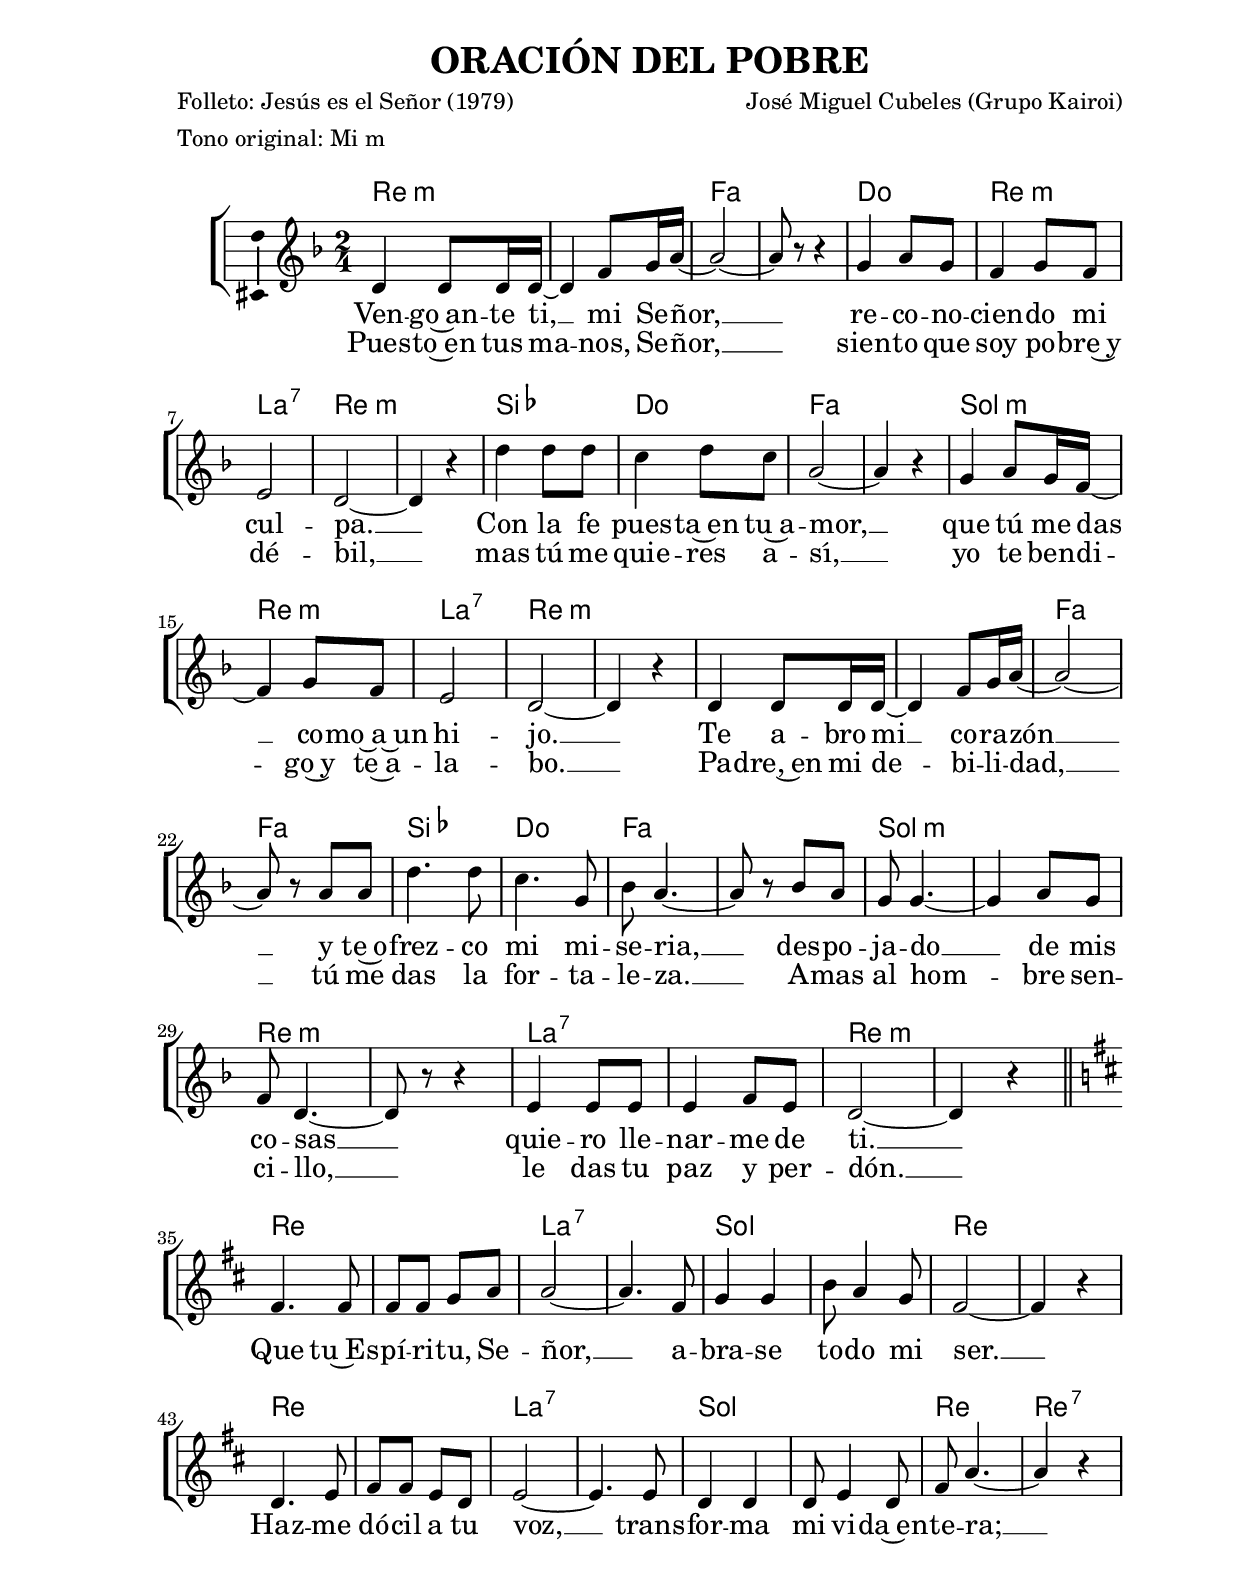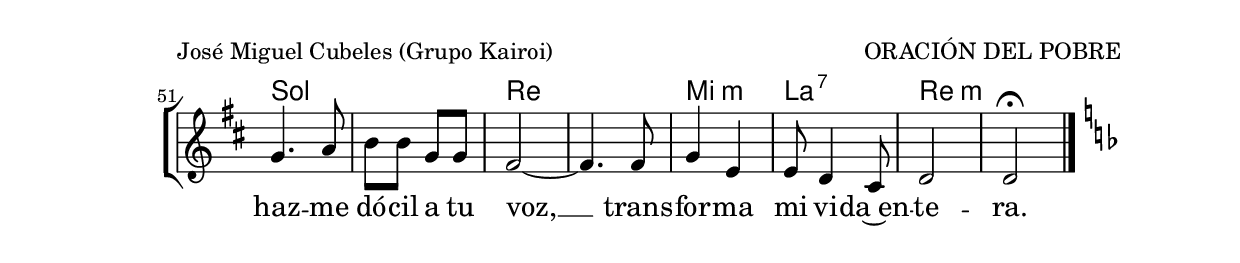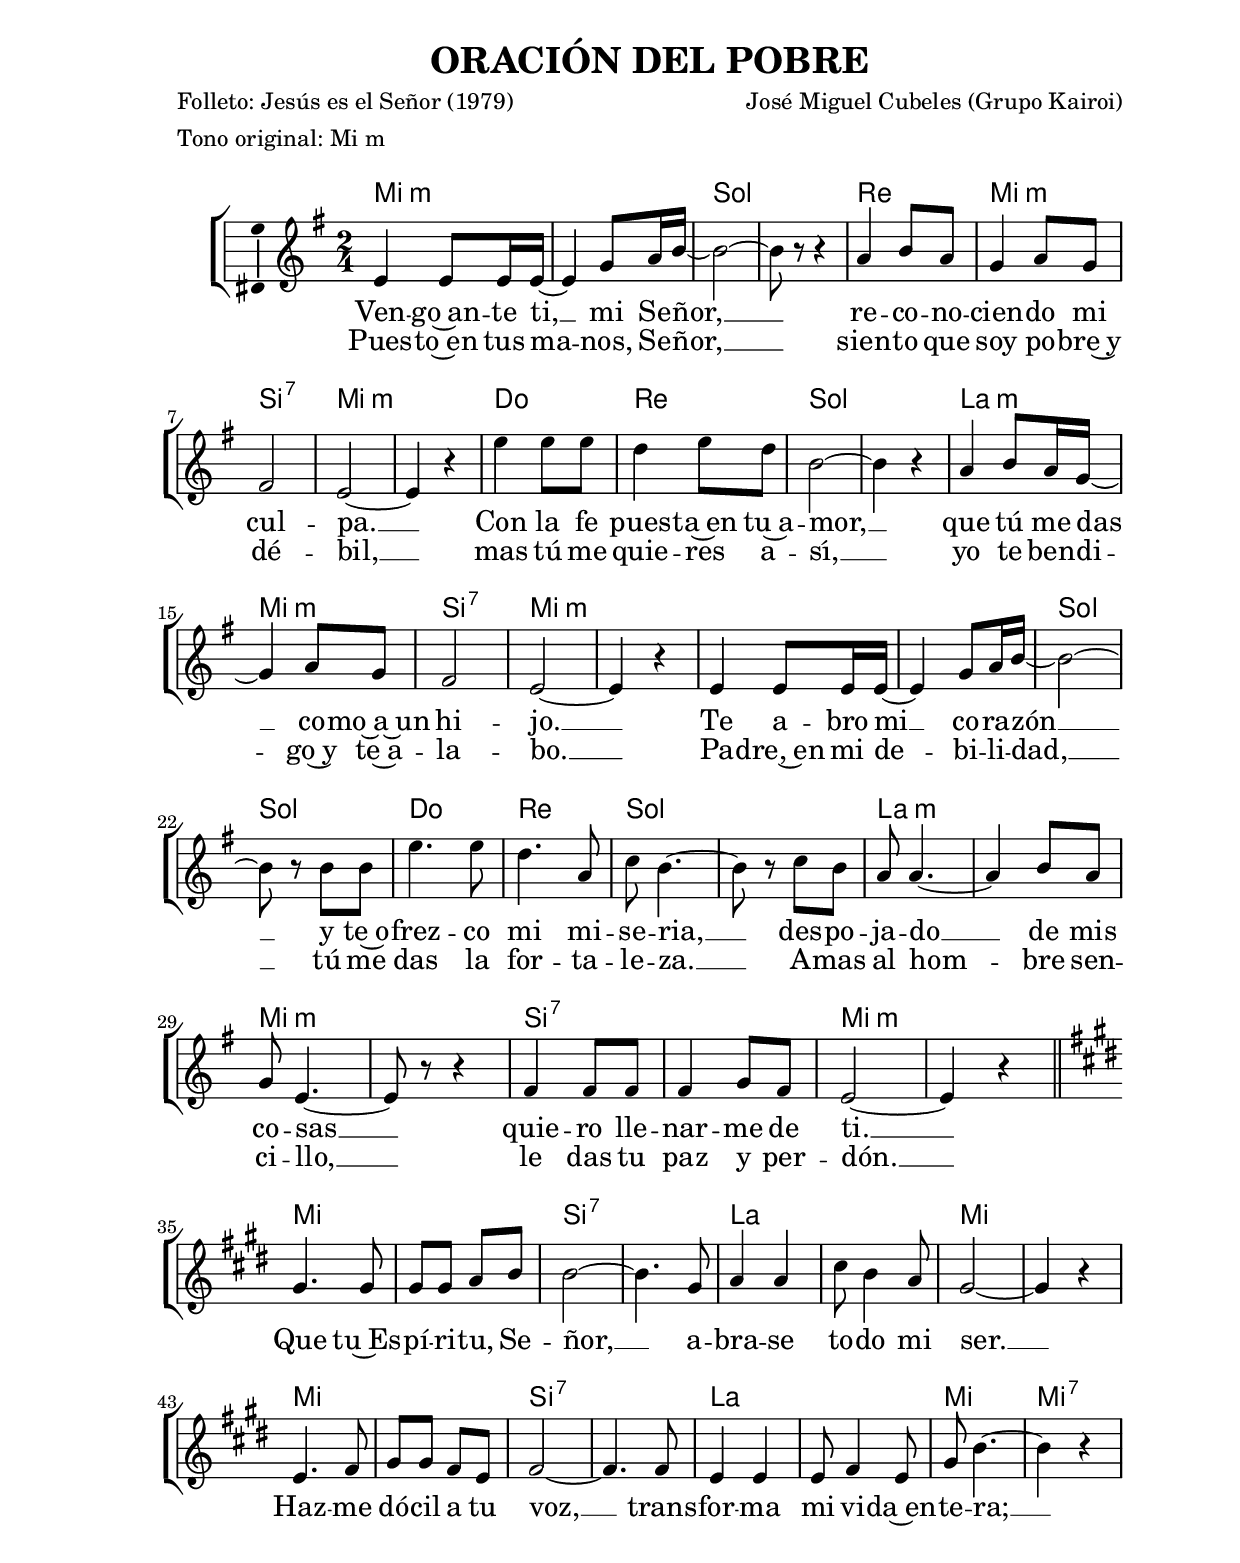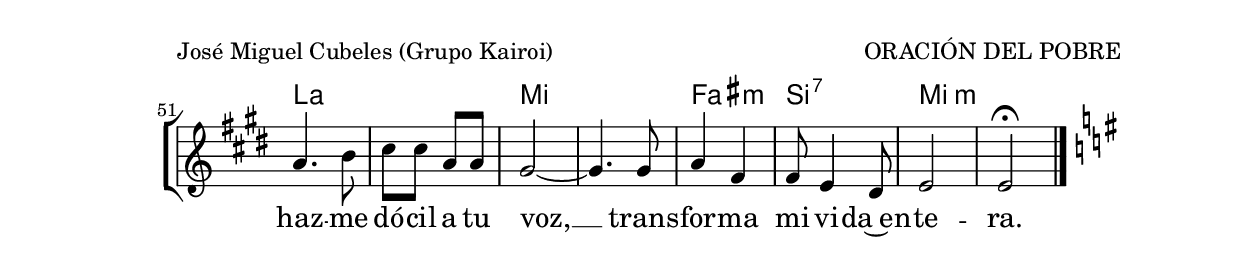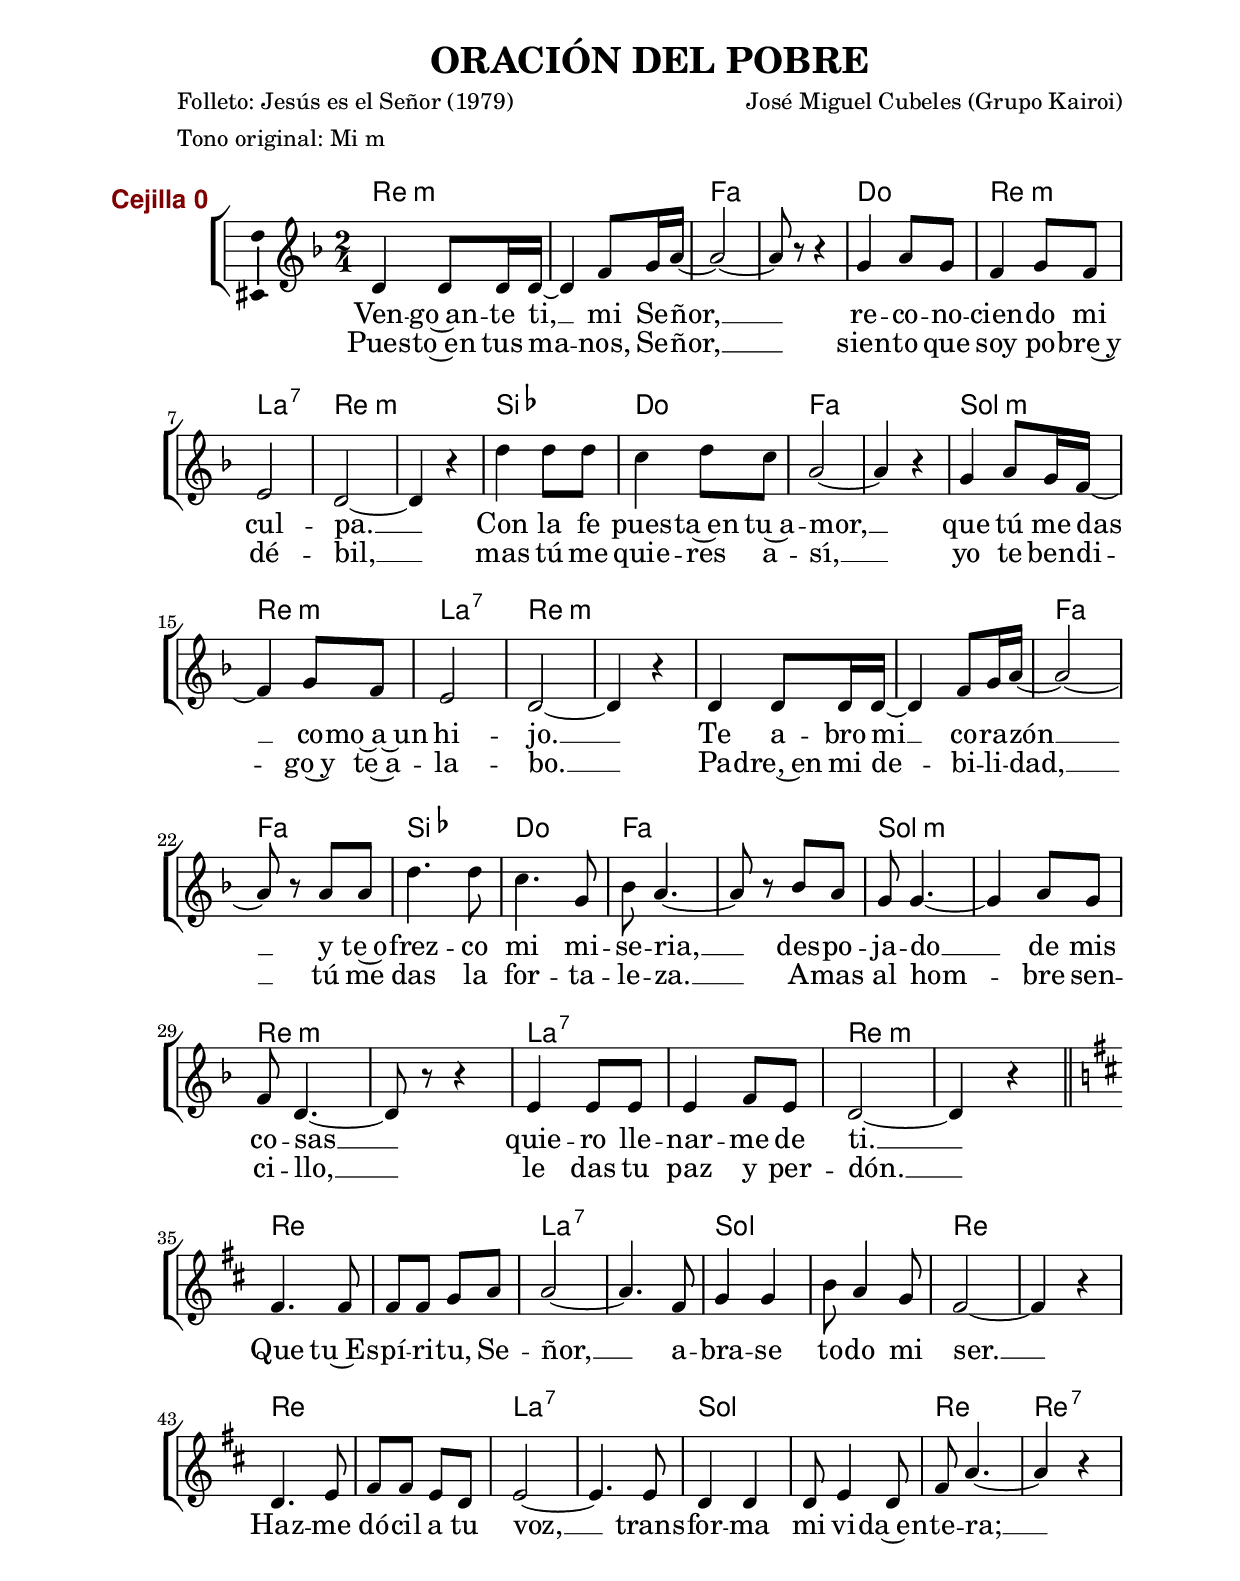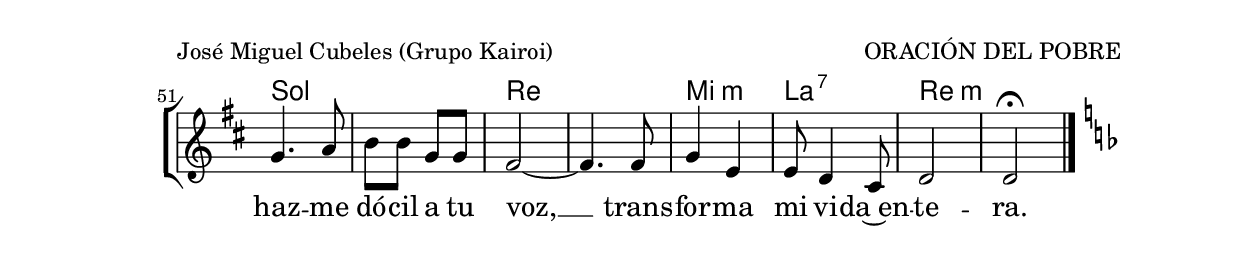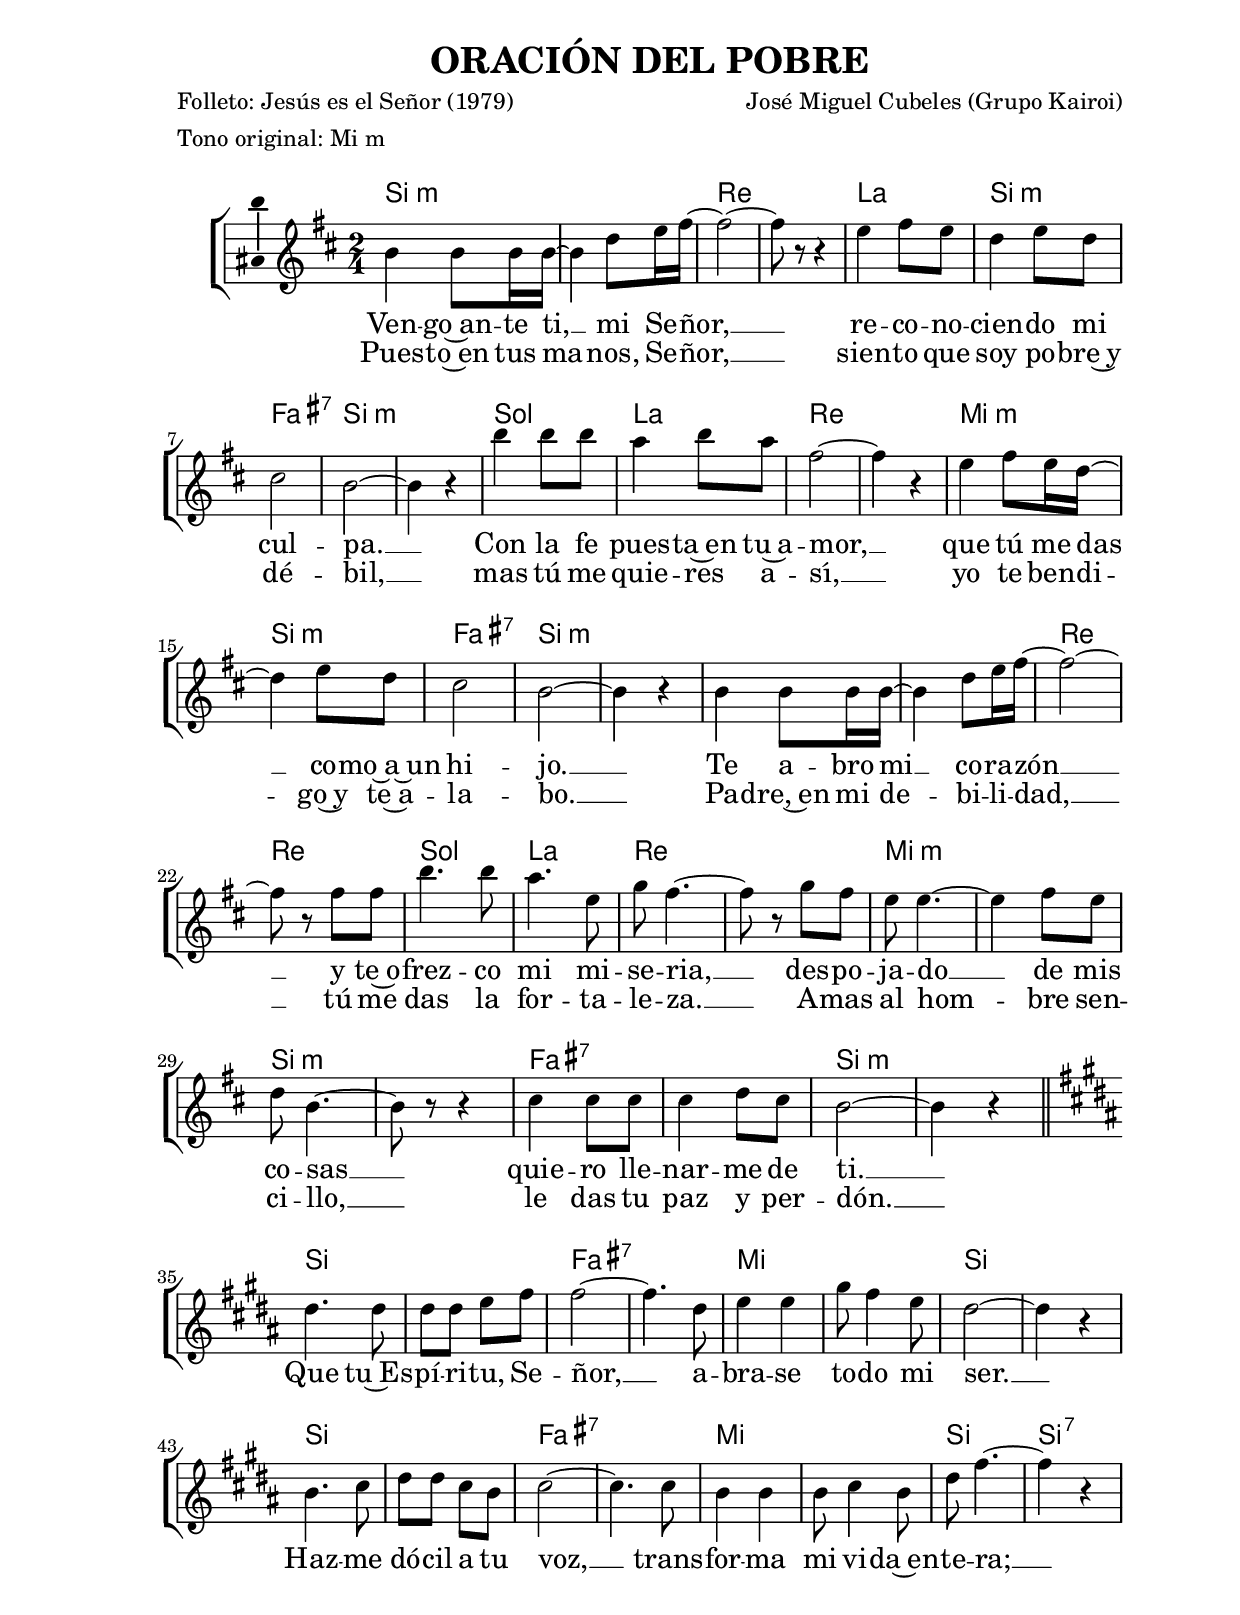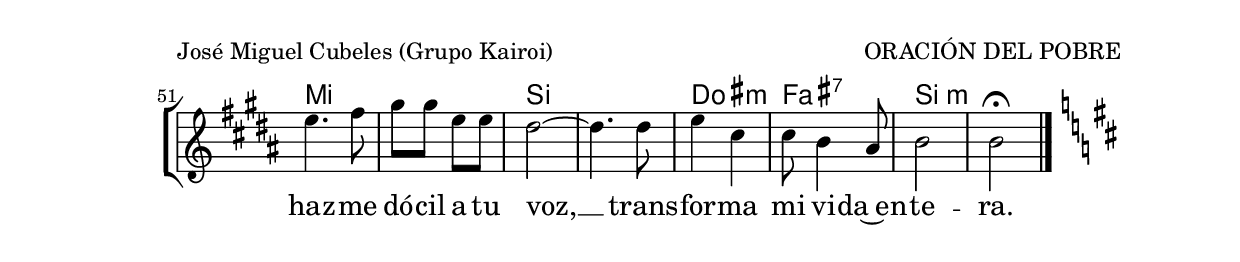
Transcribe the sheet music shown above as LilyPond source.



%versión de lilypond para la que se ha escrito esta partitura:
\version "2.16.0"

	%Tamaño papel
	#(set-default-paper-size "a4")
	%Tamaño partitura
	#(set-global-staff-size 20)
	%No responde al pulsar sobre una nota
	#(ly:set-option 'point-and-click #f)

%parámetros del encabezamiento:
\header {
	title = "ORACIÓN DEL POBRE"
	subtitle = ""
	composer = "José Miguel Cubeles (Grupo Kairoi)"
	poet = "Folleto: Jesús es el Señor (1979)"
	meter = "Tono original: Mi m"
	arranger = ""
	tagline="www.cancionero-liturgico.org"
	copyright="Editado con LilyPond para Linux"
	tiempo = ""
	usos = "Comunión, Gracias"
	letra = ""
	}

%parámetros asociados al papel:
\paper  {
	oddHeaderMarkup = \markup {\fill-line { \on-the-fly #not-first-page \fromproperty #'header:title \on-the-fly #not-first-page \fromproperty #'header:composer }}
	evenHeaderMarkup = \markup {\fill-line { \fromproperty #'header:composer \fromproperty #'header:title }}
	#(set-paper-size "a4")
	print-page-number = ##f
	first-page-number = 1
	print-first-page-number = ##f
%	head-separation = 3.0 \cm
	top-margin = 2.0 \cm
%%%	bottom-margin = 0.5\cm
	bottom-margin = -2.0\cm
	left-margin = 3.0 \cm
	line-width = 16.0 \cm 
	indent = 8\mm
	interscoreline = 2.\mm
	between-system-space = 15\mm
%	para que las partituras no llenen la hoja:
	ragged-bottom = ##t
%	idem para la última hoja:
	ragged-last-bottom = ##f
%	para que las partituras llenen el ancho del papel:
	ragged-last = ##f
	after-title-space = 2.5 \cm
%page-count=1
%system-count=8

	%Flexible Vertical Spacing
%	markup-markup-spacing =
%	#'((basic-distance . 15) (minimum-distance . 15) (padding . 3))
	markup-system-spacing =
	#'((basic-distance . 15) (minimum-distance . 15) (padding . 3))
	system-system-spacing =
	#'((basic-distance . 15) (minimum-distance . 15) (padding . 3))
	score-system-spacing =
	#'((basic-distance . 15) (minimum-distance . 15) (padding . 5))
%	top-system-spacing = % header
%	#'((basic-distance . 8) (minimum-distance . 0) (padding . 0))
%	top-markup-spacing =
%	#'((basic-distance . 20) (minimum-distance . 20) (padding . 0))
	last-bottom-spacing = % footer
	#'((basic-distance . 5) (minimum-distance . 5) (padding . 0))
%	score-markup-spacing =
%	#'((basic-distance . 16) (minimum-distance . 13) (padding . 0))

	}


%parámetros que afectan a toda la partitura:
global =  {
	%clave de sol (G):
	\clef G
	\tempo 4=100
	\set Score.tempoHideNote = ##t
	}


acordes = {
	\italianChords
	\chordmode {
	\transpose d c {

e2:m e:m g g
d e:m b:7 e:m e:m
c d g g
a:m e:m b:7 e:m e:m
e:m e:m g g c d g g
a:m a:m e:m e:m
b:7 b:7 e:m e:m

e e b:7 b:7 a a e e
e e b:7 b:7 a a e e:7
a a e e fis:m b:7 e:m e:m
	}
	}
}

melodia = 
\transpose d c
{
	\relative c'{
	%armadura:
	\key e \minor

	\time 2/4

e4 e8 e16 e~
e4 g8 a16 b~
b2~
b8 r8 r4

a4 b8 a
g4 a8 g
fis2
e2~
e4 r4

e'4 e8 e
d4 e8 d
b2~
b4 r4

a4 b8 a16 g~
g4 a8 g
fis2
e2~
e4 r4

e4 e8 e16 e~
e4 g8 a16 b~
b2~
b8 r8 b8 b
e4. e8
d4. a8
c8 b4.~
b8 r8 c8 b
a8 a4.~
%%%%%%a8 r8 b8 a
a4 b8 a   %%%%MODIFICO ESTO AL INTRODUCIR LA SEGUNDA LETRA
g8 e4.~
e8 r8 r4

fis4 fis8 fis
fis4 g8 fis
e2~
e4 r4

\bar "||"
\break

	\key e \major

gis4. gis8
gis8 gis a b
b2~
b4. gis8
a4 a
cis8 b4 a8
gis2~
gis4 r4

e4. fis8
gis8 gis fis e
fis2~
fis4. fis8
e4 e
e8 fis4 e8
gis8 b4.~
b4 r4

\pageBreak

a4. b8
cis8 cis a a
gis2~
gis4. gis8
a4 fis
fis8 e4 dis8
e2 e2^\fermata

	\key e \minor

	\bar "|."
	}
	}


texto = \lyricmode {
Ven -- go~an -- te ti, __ mi Se -- ñor, __
re -- co -- no -- cien -- do mi cul -- pa. __
Con la fe pues -- ta~en tu~a -- mor, __
que tú me das __ co -- mo~a~un hi -- jo. __
Te a -- bro mi __ co -- ra -- zón __
y te~o -- frez -- co mi mi -- se -- ria, __
des -- po -- ja -- do __ de mis co -- sas __
quie -- ro lle -- nar -- me de ti. __

Que tu~Es -- pí -- ri -- tu, Se -- ñor, __
a -- bra -- se to -- do mi ser. __
Haz -- me dó -- cil a tu voz, __
trans -- for -- ma mi vi -- da~en -- te -- ra; __
haz -- me dó -- cil a tu voz, __
trans -- for -- ma mi vi -- da~en -- te -- ra.

	}

textodos = \lyricmode {
Pues -- to~en tus ma -- nos, Se -- ñor, __
sien -- to que soy po -- bre~y dé -- bil, __
mas tú me quie -- res a -- sı́, __
yo te ben -- di -- go~y te~a -- la -- bo. __
Pa -- dre,~en mi de -- bi -- li -- dad, __
tú me das la for -- ta -- le -- za. __
A -- mas al hom -- bre sen -- ci -- llo, __
le das tu paz y per -- dón. __

	}


acordesStaff = \context ChordNames = acordesStaff <<
	\set chordChanges = ##t
	\acordes
	>>


%%%%%%%%%%%%%%%%%%%%%%%%%%%%%%%%%%% CEJILLA %%%%%%%%%%%%%%%%%%%%%%%%%%%%%%%%%%%
acordescejilla = {
%%%	\override ChordNames.ChordName #'font-size = #-1
%%%	\override ChordNames.ChordName #'font-series = #'bold
	\transpose c c {
		\acordes
		}
	}

acordescejillaStaff = \context ChordNames = acordescejillaStaff <<
	\set Staff.instrumentName = \markup \with-color #darkred \larger \bold \sans "Cejilla 0"
	\set chordChanges = ##t
	\acordescejilla
	>>
%%%%%%%%%%%%%%%%%%%%%%%%%%%%%%%%%%% CEJILLA %%%%%%%%%%%%%%%%%%%%%%%%%%%%%%%%%%%


vozStaff = \context Voice = vozStaff
\with {\consists "Ambitus_engraver"}
<<
%	\set Staff.instrumentName = ""
%	\set Staff.shortInstrumentName = ""
%	\set Staff.midiInstrument = #"clarinet"
%	\set Staff.midiInstrument = #"cello"
	\set Staff.midiInstrument = #"flute"
%	\set Staff.midiInstrument = #"electric guitar (jazz)"
%	\set Staff.midiInstrument = #"english horn"
%	\set Staff.midiInstrument = #"violin"
%	\set Staff.midiInstrument = #"glockenspiel"
	\set Staff.midiMinimumVolume = #0.7
	\set Staff.midiMaximumVolume = #0.9
	\global
	\melodia
	>>

textoStaff = \context Lyrics = textoStaff <<
	\lyricsto vozStaff \texto
	>>

textodosStaff = \context Lyrics = textodosStaff <<
	\lyricsto vozStaff \textodos
	>>

\book {
	\score {
		\context ChoirStaff {
			\override StaffGroup.SystemStartBracket #'collapse-height = #1
			\override Score.SystemStartBar #'collapse-height = #1
			<<
			\acordesStaff
			\vozStaff
			\textoStaff
			\textodosStaff
			>>
			}
		\layout {
	    		\context {
				\Lyrics
				\override LyricText #'font-size = #2
				}
	   		 \context {
				\Score
				\override StaffSymbol #'staff-space = #(magstep +3)
				}
			}
		}
	\score {
		\unfoldRepeats
		\context ChoirStaff {
			<<
			\acordesStaff
			\vozStaff
			>>
			}
		\midi {
	  		\context {
	  			\Score
				tempoWholesPerMinute = #(ly:make-moment 70 4)
				}
			}
		}
	}


%Partitura para guitarra
#(define output-suffix "G")
\book {
	\score {
		\context ChoirStaff {
			\override StaffGroup.SystemStartBracket #'collapse-height = #1
			\override Score.SystemStartBar #'collapse-height = #1
			<<
			\acordescejillaStaff
			\vozStaff
			\textoStaff
			\textodosStaff
			>>
			}
		\layout {
%%%%%%%%%%%%%%%%%%%%%%%%%%%%%%%%%%% CEJILLA %%%%%%%%%%%%%%%%%%%%%%%%%%%%%%%%%%%
			\context {
				\ChordNames \consists Instrument_name_engraver
				}
%%%%%%%%%%%%%%%%%%%%%%%%%%%%%%%%%%% CEJILLA %%%%%%%%%%%%%%%%%%%%%%%%%%%%%%%%%%%
	    		\context {
				\Lyrics
				\override LyricText #'font-size = #2
				}
	   		 \context {
				\Score
				\override StaffSymbol #'staff-space = #(magstep +3)
				}
			}
		}
	}


#(define output-suffix "C")
\book {
	\score {
		\context ChoirStaff {
			\override StaffGroup.SystemStartBracket #'collapse-height = #1
			\override Score.SystemStartBar #'collapse-height = #1
\transpose c d
			<<
			\acordesStaff
			\vozStaff
			\textoStaff
			\textodosStaff
			>>
			}
		\layout {
	    		\context {
				\Lyrics
				\override LyricText #'font-size = #2
				}
	   		 \context {
				\Score
				\override StaffSymbol #'staff-space = #(magstep +3)
				}
			}
		}
	}


#(define output-suffix "S")
\book {
	\score {
		\context ChoirStaff {
			\override StaffGroup.SystemStartBracket #'collapse-height = #1
			\override Score.SystemStartBar #'collapse-height = #1
\transpose c a
			<<
			\acordesStaff
			\vozStaff
			\textoStaff
			\textodosStaff
			>>
			}
		\layout {
	    		\context {
				\Lyrics
				\override LyricText #'font-size = #2
				}
	   		 \context {
				\Score
				\override StaffSymbol #'staff-space = #(magstep +3)
				}
			}
		}
	}


